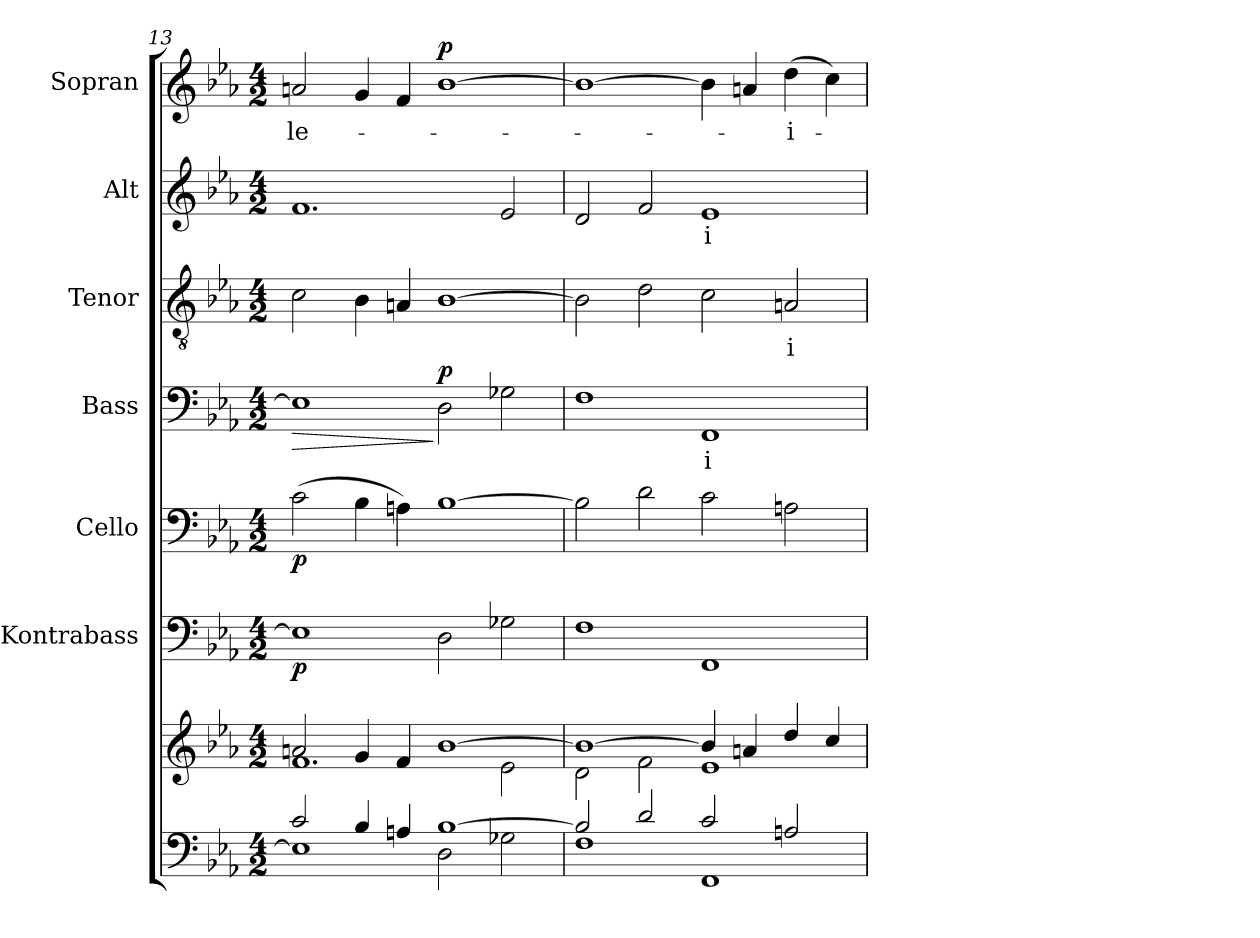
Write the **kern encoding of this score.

**kern	**kern	**kern	**dynam	**kern	**dynam	**kern	**text	**dynam	**kern	**text	**kern	**text	**kern	**text	**dynam
*part7	*part7	*part6	*part6	*part5	*part5	*part4	*part4	*part4	*part3	*part3	*part2	*part2	*part1	*part1	*part1
*staff8	*staff7	*staff6	*staff6	*staff5	*staff5	*staff4	*staff4	*staff4	*staff3	*staff3	*staff2	*staff2	*staff1	*staff1	*staff1
*	*	*I"Kontrabass	*	*I"Cello	*	*I"Bass	*	*	*I"Tenor	*	*I"Alt	*	*I"Sopran	*	*
*	*	*I'Kb.	*	*	*	*I'B.	*	*	*I'T.	*	*I'A.	*	*I'S.	*	*
*clefF4	*clefG2	*clefF4	*	*clefF4	*	*clefF4	*	*	*clefGv2	*	*clefG2	*	*clefG2	*	*
*	*	*ITrd7c12	*	*	*	*	*	*	*	*	*	*	*	*	*
*k[b-e-a-]	*k[b-e-a-]	*k[b-e-a-]	*	*k[b-e-a-]	*	*k[b-e-a-]	*	*	*k[b-e-a-]	*	*k[b-e-a-]	*	*k[b-e-a-]	*	*
*E-:	*E-:	*E-:	*	*E-:	*	*E-:	*	*	*E-:	*	*E-:	*	*E-:	*	*
*M4/2	*M4/2	*M4/2	*	*M4/2	*	*M4/2	*	*	*M4/2	*	*M4/2	*	*M4/2	*	*
=13	=13	=13	=13	=13	=13	=13	=13	=13	=13	=13	=13	=13	=13	=13	=13
*^	*^	*	*	*	*	*	*	*	*	*	*	*	*	*	*
!	!	!	!	!	!LO:DY:b	!	!LO:DY:b	!	!	!LO:HP:b	!	!	!	!	!	!LO:LY:b	!
2c/	1E-]	2an/	1.f	1EE-]	p	(>2c\	p	1E-]	.	>	2c\	.	1.f	.	2an/	-le-	.
4B-/	.	4g/	.	.	.	4B-\	.	.	.	.	4B-\	.	.	.	4g/	.	.
4An/	.	4f/	.	.	.	4An\)	.	.	.	.	4An/	.	.	.	4f/	.	.
!	!	!	!	!	!	!	!	!	!	!LO:DY:n=1:a	!	!	!	!	!	!	!LO:DY:a
[>1B-	2D\	[>1b-	.	2DD\	.	[1B-	.	2D\	.	] p	[1B-	.	.	.	[1b-	.	p
.	2G-X\	.	2e-\	2GG-X\	.	.	.	2G-X\	.	.	.	.	2e-/	.	.	.	.
!!LO:LB:g=z
=14	=14	=14	=14	=14	=14	=14	=14	=14	=14	=14	=14	=14	=14	=14	=14	=14	=14
2B-/]	1F	1b-_	2d\	1FF	.	2B-\]	.	1F	.	.	2B-\]	.	2d/	.	1b-_	.	.
2d/	.	.	2f\	.	.	2d\	.	.	.	.	2d\	.	2f/	.	.	.	.
!	!	!	!	!	!	!	!	!	!LO:LY:b	!	!	!	!	!LO:LY:b	!	!	!
2c/	1FF	4b-/]	1e-	1FFF	.	2c\	.	1FF	-i-	.	2c\	.	1e-	-i-	4b-\]	.	.
.	.	4an/	.	.	.	.	.	.	.	.	.	.	.	.	4an/	.	.
!	!	!	!	!	!	!	!	!	!	!	!	!LO:LY:b	!	!	!	!LO:LY:b	!
2An/	.	4dd/	.	.	.	2An\	.	.	.	.	2An/	-i-	.	.	(>4dd\	-i-	.
.	.	4cc/	.	.	.	.	.	.	.	.	.	.	.	.	4cc\)	.	.
*v	*v	*	*	*	*	*	*	*	*	*	*	*	*	*	*	*	*
*	*v	*v	*	*	*	*	*	*	*	*	*	*	*	*	*	*
=	=	=	=	=	=	=	=	=	=	=	=	=	=	=	=
*-	*-	*-	*-	*-	*-	*-	*-	*-	*-	*-	*-	*-	*-	*-	*-
